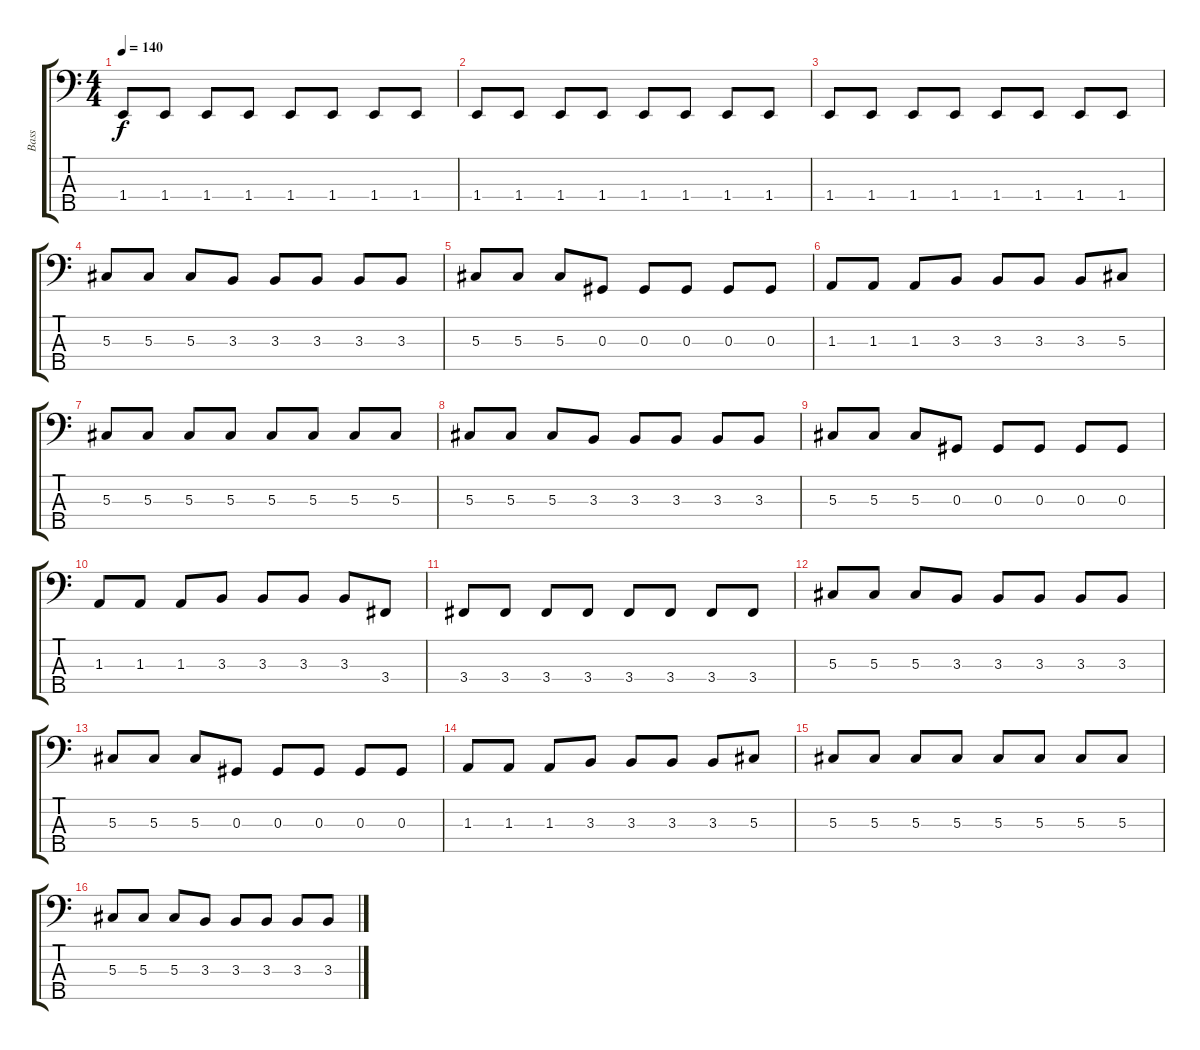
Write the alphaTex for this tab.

\track ("Bass" "Bass") {instrument electricbassfinger}
\staff {score tabs}
\tuning (Gb2 Db2 Ab1 Eb1 Bb0) {hide}
\ts (4 4)
\tempo 140
\clef f4
\ks c
1.4.8{dy f} 1.4.8 1.4.8 1.4.8 1.4.8 1.4.8 1.4.8 1.4.8 |
1.4.8 1.4.8 1.4.8 1.4.8 1.4.8 1.4.8 1.4.8 1.4.8 |
1.4.8 1.4.8 1.4.8 1.4.8 1.4.8 1.4.8 1.4.8 1.4.8 |
5.3.8 5.3.8 5.3.8 3.3.8 3.3.8 3.3.8 3.3.8 3.3.8 |
5.3.8 5.3.8 5.3.8 0.3.8 0.3.8 0.3.8 0.3.8 0.3.8 |
1.3.8 1.3.8 1.3.8 3.3.8 3.3.8 3.3.8 3.3.8 5.3.8 |
5.3.8 5.3.8 5.3.8 5.3.8 5.3.8 5.3.8 5.3.8 5.3.8 |
5.3.8 5.3.8 5.3.8 3.3.8 3.3.8 3.3.8 3.3.8 3.3.8 |
5.3.8 5.3.8 5.3.8 0.3.8 0.3.8 0.3.8 0.3.8 0.3.8 |
1.3.8 1.3.8 1.3.8 3.3.8 3.3.8 3.3.8 3.3.8 3.4.8 |
3.4.8 3.4.8 3.4.8 3.4.8 3.4.8 3.4.8 3.4.8 3.4.8 |
5.3.8 5.3.8 5.3.8 3.3.8 3.3.8 3.3.8 3.3.8 3.3.8 |
5.3.8 5.3.8 5.3.8 0.3.8 0.3.8 0.3.8 0.3.8 0.3.8 |
1.3.8 1.3.8 1.3.8 3.3.8 3.3.8 3.3.8 3.3.8 5.3.8 |
5.3.8 5.3.8 5.3.8 5.3.8 5.3.8 5.3.8 5.3.8 5.3.8 |
5.3.8 5.3.8 5.3.8 3.3.8 3.3.8 3.3.8 3.3.8 3.3.8
